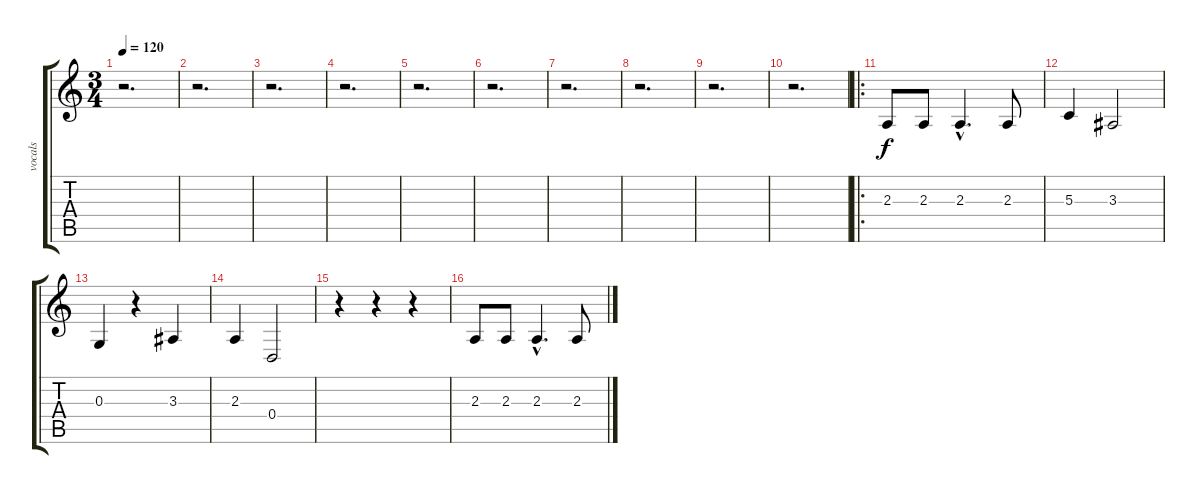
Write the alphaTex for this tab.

\track ("vocals" "vocals") {instrument cello}
\staff {score tabs}
\tuning (E4 B3 G3 D3 A2 E2) {hide}
\ts (3 4)
\tempo 120
\clef g2
\ks c
r.2{d dy f instrument cello} |
r.2{d} |
r.2{d} |
r.2{d} |
r.2{d} |
r.2{d} |
r.2{d} |
r.2{d} |
r.2{d} |
r.2{d} |
\ro
2.3.8 2.3.8 2.3{hac}.4{d} 2.3.8 |
5.3.4 3.3.2 |
0.3.4 r.4 3.3.4 |
2.3.4 0.4.2 |
r.4 r.4 r.4 |
2.3.8 2.3.8 2.3{hac}.4{d} 2.3.8
